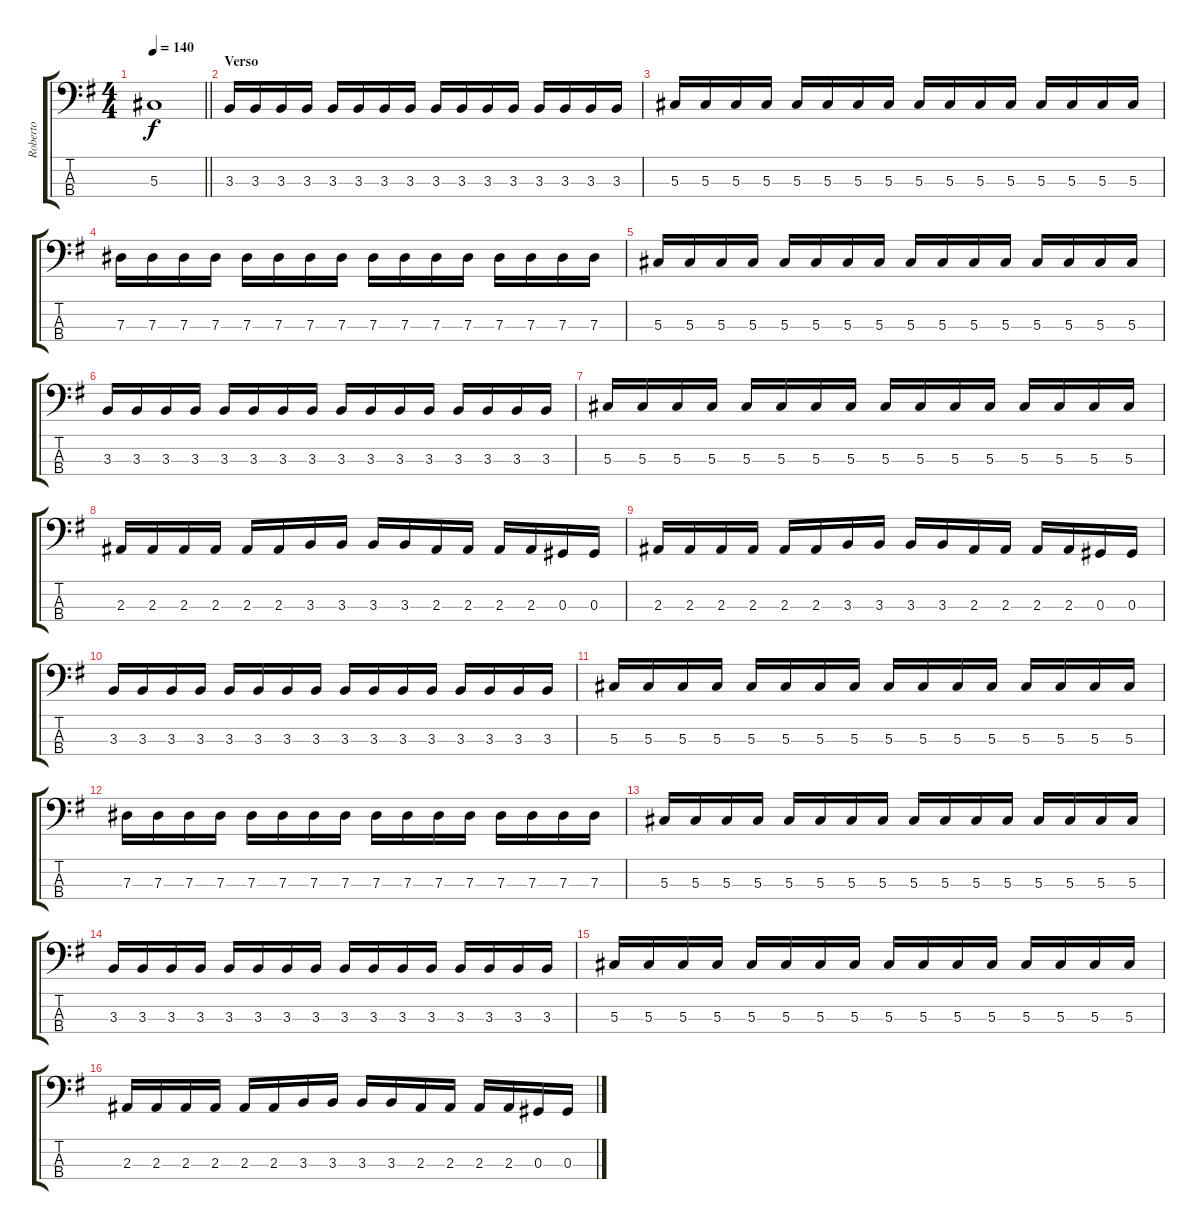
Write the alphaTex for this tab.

\track ("Roberto" "Roberto") {instrument electricbassfinger}
\staff {score tabs}
\tuning (Gb2 Db2 Ab1 Eb1) {hide}
\ts (4 4)
\tempo 140
\clef f4
\barLineRight lightlight
\ks g
5.3.1{dy f} |
\section ("" "Verso")
3.3.16 3.3.16 3.3.16 3.3.16 3.3.16 3.3.16 3.3.16 3.3.16 3.3.16 3.3.16 3.3.16 3.3.16 3.3.16 3.3.16 3.3.16 3.3.16 |
5.3.16 5.3.16 5.3.16 5.3.16 5.3.16 5.3.16 5.3.16 5.3.16 5.3.16 5.3.16 5.3.16 5.3.16 5.3.16 5.3.16 5.3.16 5.3.16 |
7.3.16 7.3.16 7.3.16 7.3.16 7.3.16 7.3.16 7.3.16 7.3.16 7.3.16 7.3.16 7.3.16 7.3.16 7.3.16 7.3.16 7.3.16 7.3.16 |
5.3.16 5.3.16 5.3.16 5.3.16 5.3.16 5.3.16 5.3.16 5.3.16 5.3.16 5.3.16 5.3.16 5.3.16 5.3.16 5.3.16 5.3.16 5.3.16 |
3.3.16 3.3.16 3.3.16 3.3.16 3.3.16 3.3.16 3.3.16 3.3.16 3.3.16 3.3.16 3.3.16 3.3.16 3.3.16 3.3.16 3.3.16 3.3.16 |
5.3.16 5.3.16 5.3.16 5.3.16 5.3.16 5.3.16 5.3.16 5.3.16 5.3.16 5.3.16 5.3.16 5.3.16 5.3.16 5.3.16 5.3.16 5.3.16 |
2.3.16 2.3.16 2.3.16 2.3.16 2.3.16 2.3.16 3.3.16 3.3.16 3.3.16 3.3.16 2.3.16 2.3.16 2.3.16 2.3.16 0.3.16 0.3.16 |
2.3.16 2.3.16 2.3.16 2.3.16 2.3.16 2.3.16 3.3.16 3.3.16 3.3.16 3.3.16 2.3.16 2.3.16 2.3.16 2.3.16 0.3.16 0.3.16 |
3.3.16 3.3.16 3.3.16 3.3.16 3.3.16 3.3.16 3.3.16 3.3.16 3.3.16 3.3.16 3.3.16 3.3.16 3.3.16 3.3.16 3.3.16 3.3.16 |
5.3.16 5.3.16 5.3.16 5.3.16 5.3.16 5.3.16 5.3.16 5.3.16 5.3.16 5.3.16 5.3.16 5.3.16 5.3.16 5.3.16 5.3.16 5.3.16 |
7.3.16 7.3.16 7.3.16 7.3.16 7.3.16 7.3.16 7.3.16 7.3.16 7.3.16 7.3.16 7.3.16 7.3.16 7.3.16 7.3.16 7.3.16 7.3.16 |
5.3.16 5.3.16 5.3.16 5.3.16 5.3.16 5.3.16 5.3.16 5.3.16 5.3.16 5.3.16 5.3.16 5.3.16 5.3.16 5.3.16 5.3.16 5.3.16 |
3.3.16 3.3.16 3.3.16 3.3.16 3.3.16 3.3.16 3.3.16 3.3.16 3.3.16 3.3.16 3.3.16 3.3.16 3.3.16 3.3.16 3.3.16 3.3.16 |
5.3.16 5.3.16 5.3.16 5.3.16 5.3.16 5.3.16 5.3.16 5.3.16 5.3.16 5.3.16 5.3.16 5.3.16 5.3.16 5.3.16 5.3.16 5.3.16 |
2.3.16 2.3.16 2.3.16 2.3.16 2.3.16 2.3.16 3.3.16 3.3.16 3.3.16 3.3.16 2.3.16 2.3.16 2.3.16 2.3.16 0.3.16 0.3.16
